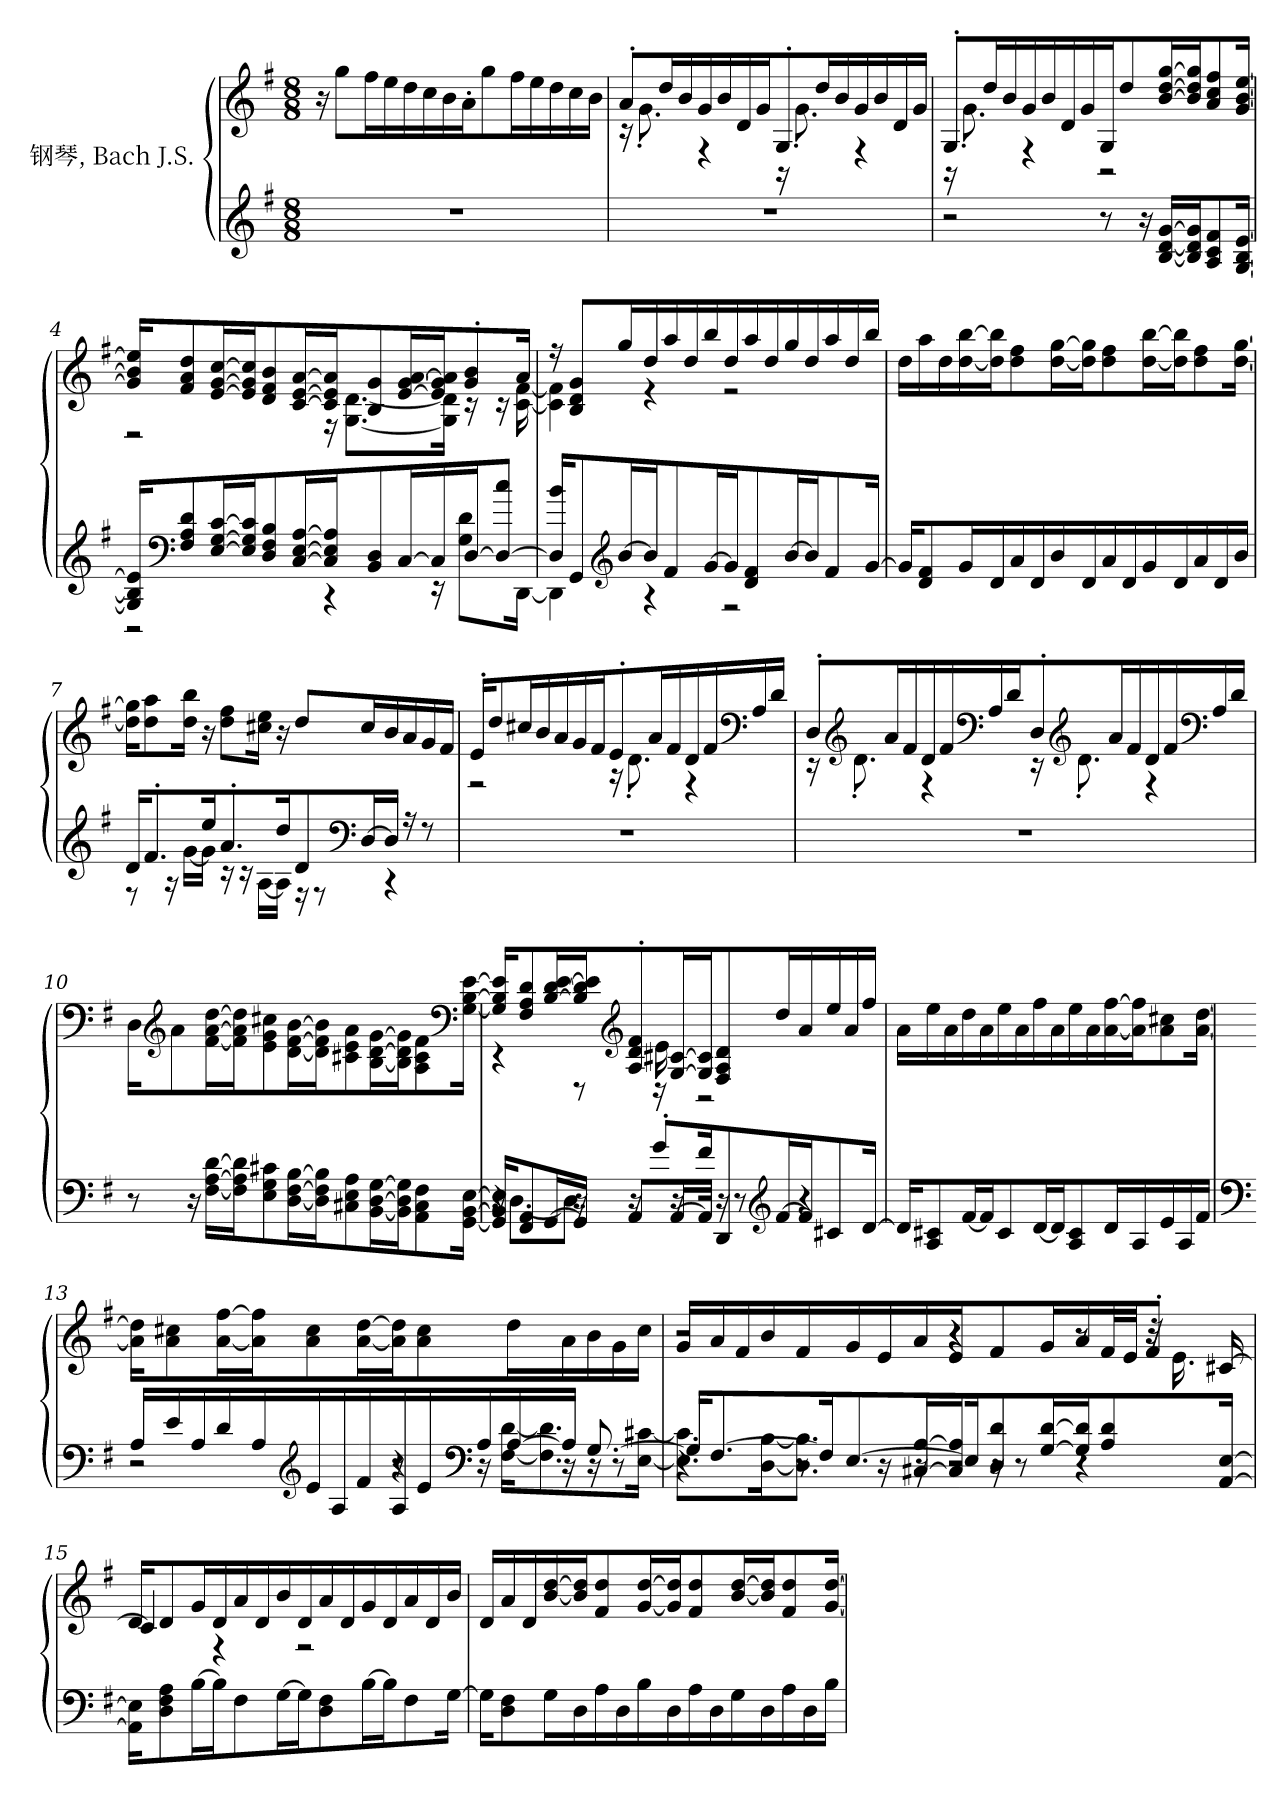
**kern	**kern
*part1	*part1
*staff2	*staff1
*I"钢琴, Bach J.S.	*
*clefG2	*clefG2
*k[f#]	*k[f#]
*M8/8	*M8/8
*MM90	*MM90
=1	=1
1r	16r
.	8gg\L
.	16ff#\L
.	16ee\
.	16dd\
.	16cc\
.	16b\
.	16a'\J
.	8gg\
.	16ff#\L
.	16ee\
.	16dd\
.	16cc\
.	16b\JJ
=2	=2
*	*^
1r	8a'/L	16r
.	.	8.g'\
.	16dd/L	.
.	16b/	.
.	16g/	4r
.	16b/	.
.	16d/	.
.	16g/J	.
.	8G'/	16r
.	.	8.g'\
.	16dd/L	.
.	16b/	.
.	16g/	4r
.	16b/	.
.	16d/	.
.	16g/JJ	.
!!LO:LB:g=z	!!
=3	=3	=3
2r	8G'/L	16r
.	.	8.g'\
.	16dd/L	.
.	16b/	.
.	16g/	4r
.	16b/	.
.	16d/	.
.	16g/	.
8r	16G/J	2r
.	8dd/	.
16r	.	.
[16B/ [16d/ [16g/LL	[16b/ [16dd/ [16gg/L	.
16B/] 16d/] 16g/]J	16b/] 16dd/] 16gg/]J	.
8A/ 8c/ 8f#/	8a/ 8cc/ 8ff#/	.
[16G/ [16B/ [16e/Jk	[16g/ [16b/ [16ee/Jk	.
=4	=4	=4
*^	*	*
16G/] 16B/] 16e/]KL	2r	16g/] 16b/] 16ee/]KL	2r
*clefF4	*	*	*
8F#/ 8A/ 8d/	.	8f#/ 8a/ 8dd/	.
[16E/ [16G/ [16c/L	.	[16e/ [16g/ [16cc/L	.
16E/] 16G/] 16c/]J	.	16e/] 16g/] 16cc/]J	.
8D/ 8F#/ 8B/	.	8d/ 8f#/ 8b/	.
[16C/ [16E/ [16A/L	.	[16c/ [16e/ [16a/L	.
16C/] 16E/] 16A/]J	4r	16c/] 16e/] 16a/]J	16r
8BB/ 8D/	.	8B/ 8g/	[8.G\ [8.d\L
[16C/L	.	[16e/ [16g/ [16a/L	.
16C/]	16r	16e/] 16g/] 16a/]J	16G\] 16d\]Jk
[16D/J	8G\ 8d\L	8g/' 8b/'	16r
8D/_ 8cc/J	.	.	16r
.	[16DD\Jk	16a/Jk	[16c\ [16f#\
!!LO:LB:g=z	!!
=5	=5	=5	=5
16D/] 16b/KL	4DD\]	16r	4c\] 4f#\]
8GG/	.	8B/ 8d/ 8g/L	.
*clefG2	*	*	*
[16b/L	.	16gg/L	.
16b/J]	4r	16dd/	4r
8f#/	.	16aa/	.
.	.	16dd/	.
[16g/L	.	16bb/	.
16g/J]	2r	16dd/	2r
8d/ 8f#/	.	16aa/	.
.	.	16dd/	.
[16b/L	.	16gg/	.
16b/J]	.	16dd/	.
8f#/	.	16aa/	.
.	.	16dd/	.
[16g/Jk	.	16bb/JJ	.
*v	*v	*	*
*	*v	*v
=6	=6
16g/KL]	16dd\LL
8d/ 8f#/	16aa\
.	16dd\
16g/L	[16dd\ [16bb\
16d/	16dd\] 16bb\]J
16a/	8dd\ 8ff#\
16d/	.
16b/	[16dd\ [16gg\L
16d/	16dd\] 16gg\]J
16a/	8dd\ 8ff#\
16d/	.
16g/	[16dd\ [16bb\L
16d/	16dd\] 16bb\]J
16a/	8dd\ 8ff#\
16d/	.
16b/JJ	[16dd\ [16gg\Jk
!!LO:LB:g=z
=7	=7
*^	*
16d/KL	8r	16dd\] 16gg\]KL
8.f#'/	.	8dd\ 8aa\
.	16r	.
.	[16g\LL	16dd\ 16bb\Jk
16ee/K	16g\JJ]	16r
8.a'/	16r	8dd\ 8ff#\L
.	16r	.
.	[16A\LL	16cc#X\ 16ee\Jk
16dd/K	16A\JJ]	16r
8d/	16r	8dd/L
.	8r	.
*clefF4	*	*
[16D/L	.	16cc#/L
16D/JJ]	4r	16b/
16r	.	16a/
8r	.	16g/
.	.	16f#/JJ
*v	*v	*
=8	=8
*	*^
1r	16e'/KL	2r
.	8dd/	.
.	16cc#X/L	.
.	16b/	.
.	16a/	.
.	16g/	.
.	16f#/J	.
.	8e'/	16r
.	.	8.d'\
.	16a/L	.
.	16f#/	.
.	16d/	4r
.	16f#/	.
*	*clefF4	*
.	16A/	.
.	16d/JJ	.
!!LO:LB:g=z	!!
=9	=9	=9
1r	8D'/L	16r
*	*clefG2	*
.	.	8.d'\
.	16a/L	.
.	16f#/	.
.	16d/	4r
.	16f#/	.
*	*clefF4	*
.	16A/	.
.	16d/J	.
.	8D'/	16r
*	*clefG2	*
.	.	8.d'\
.	16a/L	.
.	16f#/	.
.	16d/	4r
.	16f#/	.
*	*clefF4	*
.	16A/	.
.	16d/JJ	.
*	*v	*v
=10	=10
8r	16D\KL
*	*clefG2
.	8a\
16r	.
[16F#\ [16A\ [16d\LL	[16f#\ [16a\ [16dd\L
16F#\] 16A\] 16d\]J	16f#\] 16a\] 16dd\]J
8E\ 8G\ 8c#X\	8e\ 8g\ 8cc#X\
[16D\ [16F#\ [16B\L	[16d\ [16f#\ [16b\L
16D\] 16F#\] 16B\]J	16d\] 16f#\] 16b\]J
8C#X\ 8E\ 8A\	8c#X\ 8e\ 8a\
[16BB\ [16D\ [16G\L	[16B\ [16d\ [16g\L
16BB\] 16D\] 16G\]J	16B\] 16d\] 16g\]J
8AA\ 8C#\ 8F#\	8A\ 8c#\ 8f#\
*	*clefF4
[16GG\ [16BB\ [16E\Jk	[16G\ [16B\ [16e\Jk
!!LO:LB:g=z
=11	=11
*^	*^
*	*^	*	*
16GG/] 16BB/] 16E/]KL	16r	4r	16G/] 16B/] 16e/]KL	4r
8FF#/ 8AA/	[8.D\L	.	8F#/ 8A/ 8d/	.
[16GG/L	.	.	[16B/ [16d/ [16e/L	.
16GG/JJ]	8.D\J]	16r	16B/] 16d/] 16e/]J	8r
*	*	*	*clefG2	*
16r	.	8AA/L	8A/' 8d/' 8f#/'	.
8g'/L	.	.	.	16r
.	16r	[16AA/L	[16G/ [16c#X/L	16e\
16f#/K	2r	16AA/JJ]	16G/] 16c#/]J	2r
8DD/	.	16r	8F#/ 8A/ 8d/	.
.	.	8r	.	.
*clefG2	*	*	*	*
[16f#/L	.	.	16dd/L	.
16f#/J]	.	4r	16a/	.
8c#X/	.	.	16ee/	.
.	.	.	16a/	.
[16d/Jk	.	.	16ff#/JJ	.
*v	*v	*v	*	*
*	*v	*v
=12	=12
16d/KL]	16a\LL
8A/ 8c#X/	16ee\
.	16a\
[16f#/L	16dd\
16f#/J]	16a\
8c#/	16ee\
.	16a\
[16d/L	16ff#\
16d/J]	16a\
8A/ 8c#/	16ee\
.	16a\
16d/L	[16a\ [16ff#\
16A/	16a\] 16ff#\]J
16e/	8a\ 8cc#X\
16A/	.
16f#/JJ	[16a\ [16dd\Jk
!!LO:PB:g=z
=13	=13
*clefF4	*
*^	*
*	*^	*
16A/LL	2r	2r	16a\] 16dd\]KL
16e/	.	.	8a\ 8cc#X\
16A/	.	.	.
16d/	.	.	[16a\ [16ff#\L
16A/	.	.	16a\] 16ff#\]J
*clefG2	*	*	*
16e/	.	.	8a\ 8cc#\
16A/	.	.	.
16f#/	.	.	[16a\ [16dd\L
16A/	8r	4r	16a\] 16dd\]J
16e/	.	.	8a\ 8cc#\
*clefF4	*	*	*
16A/	16r	.	.
[16A/	[16F#\ [16d\KL	.	16dd\L
16A/JJ]	8.F#\] 8.d\]	16r	16a\
16r	.	[8.G/	16b\
8r	.	.	16g\
.	[16E\ [16c#X\Jk	.	16cc#\JJ
!!LO:LB:g=z
=14	=14	=14	=14
*	*	*	*^
*	*	*	*	*^
4r	8.E\] 8.c#\]L	16G/KL]	16g/LL	2r	2r
.	.	[8.F#/	16a/	.	.
.	.	.	16f#/	.	.
.	[16D\ [16B\K	.	16b/	.	.
8r	8.D\] 8.B\]J	16F#/K]	16f#/	.	.
.	.	[8.E/	16g/	.	.
16r	.	.	16e/	.	.
[16C#X/ [16A/LL	16r	.	16a/	.	.
16C#/] 16A/]J	2r	16E/Jk]	16e/J	4r	4r
8D/ 8d/	.	16r	8f#/	.	.
.	.	8r	.	.	.
[16G/ [16d/L	.	.	16g/L	.	.
16G/] 16d/]J	.	4r	16a/	8r	8r
8A/ 8d/	.	.	32f#/L	.	.
.	.	.	32e/JJ	.	.
.	.	.	8f#'/J	32r	16r
.	.	.	.	16.e\	.
[16AA/ [16E/Jk	.	.	.	.	[16c#X/
*v	*v	*v	*	*	*
*	*	*v	*v
=15	=15	=15
16AA\] 16E\]KL	16d/KL	4c#/]
8D\ 8F#\ 8A\	8d/	.
[16B\L	16g/L	.
16B\J]	16d/	4r
8F#\	16a/	.
.	16d/	.
[16G\L	16b/	.
16G\J]	16d/	2r
8D\ 8F#\	16a/	.
.	16d/	.
[16B\L	16g/	.
16B\J]	16d/	.
8F#\	16a/	.
.	16d/	.
[16G\Jk	16b/JJ	.
*	*v	*v
!!LO:LB:g=z
=16	=16
16G\KL]	16d/LL
8D\ 8F#\	16a/
.	16d/
16G\L	[16b/ [16dd/
16D\	16b/] 16dd/]J
16A\	8f#/ 8dd/
16D\	.
16B\	[16g/ [16dd/L
16D\	16g/] 16dd/]J
16A\	8f#/ 8dd/
16D\	.
16G\	[16b/ [16dd/L
16D\	16b/] 16dd/]J
16A\	8f#/ 8dd/
16D\	.
16B\JJ	[16g/ [16dd/Jk
=	=
*-	*-
